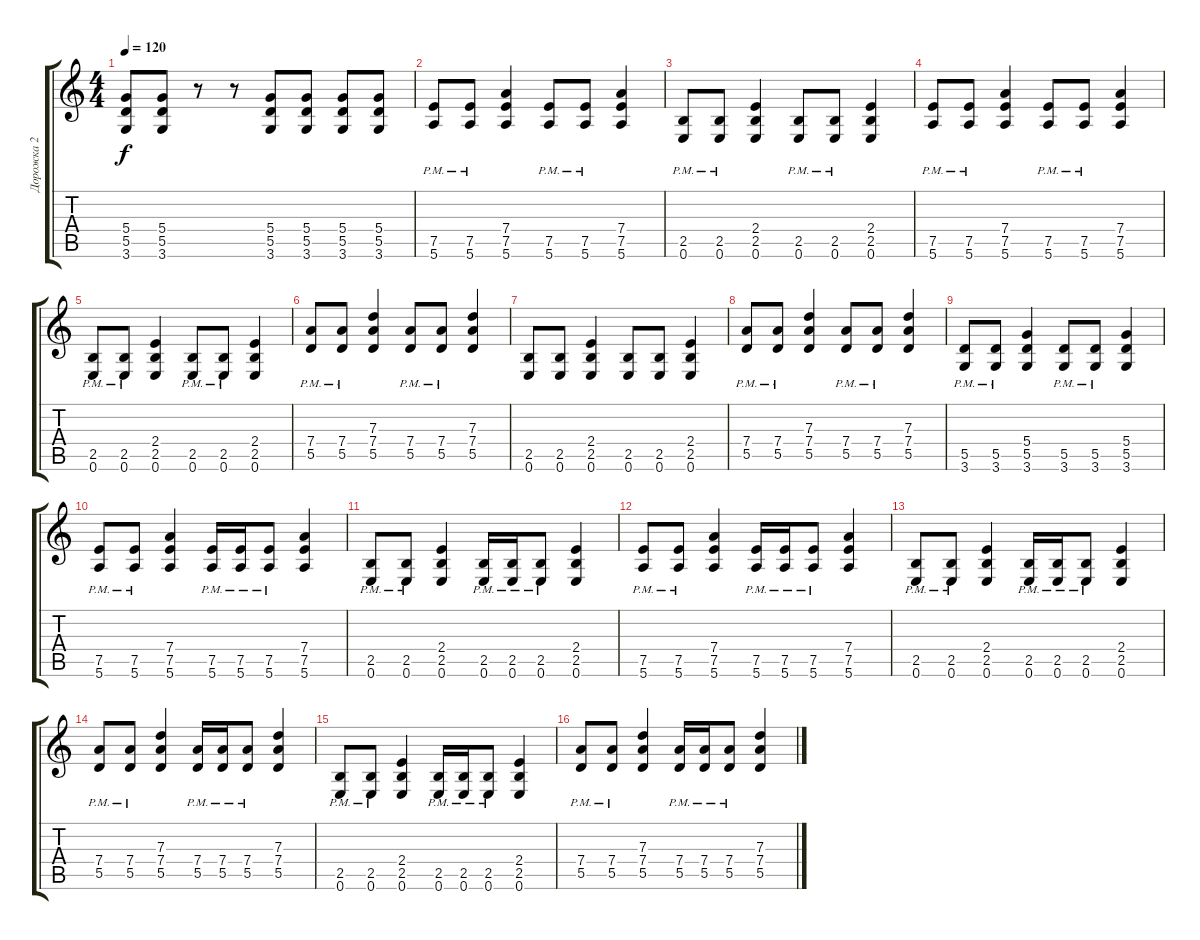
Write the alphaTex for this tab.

\track ("Дорожка 2" "Дорожка 2") {instrument distortionguitar}
\staff {score tabs}
\tuning (E4 B3 G3 D3 A2 E2) {hide}
\ts (4 4)
\tempo 120
\clef g2
\ks c
(5.4 5.5 3.6).8{dy f} (5.4 5.5 3.6).8 r.8 r.8 (5.4 5.5 3.6).8 (5.4 5.5 3.6).8 (5.4 5.5 3.6).8 (5.4 5.5 3.6).8 |
(7.5{pm} 5.6{pm}).8 (7.5{pm} 5.6{pm}).8 (7.4 7.5 5.6).4 (7.5{pm} 5.6{pm}).8 (7.5{pm} 5.6{pm}).8 (7.4 7.5 5.6).4 |
(2.5{pm} 0.6{pm}).8 (2.5{pm} 0.6{pm}).8 (2.4 2.5 0.6).4 (2.5{pm} 0.6{pm}).8 (2.5{pm} 0.6{pm}).8 (2.4 2.5 0.6).4 |
(7.5{pm} 5.6{pm}).8 (7.5{pm} 5.6{pm}).8 (7.4 7.5 5.6).4 (7.5{pm} 5.6{pm}).8 (7.5{pm} 5.6{pm}).8 (7.4 7.5 5.6).4 |
(2.5{pm} 0.6{pm}).8 (2.5{pm} 0.6{pm}).8 (2.4 2.5 0.6).4 (2.5{pm} 0.6{pm}).8 (2.5{pm} 0.6{pm}).8 (2.4 2.5 0.6).4 |
(7.4{pm} 5.5{pm}).8 (7.4{pm} 5.5{pm}).8 (7.3 7.4 5.5).4 (7.4{pm} 5.5{pm}).8 (7.4{pm} 5.5{pm}).8 (7.3 7.4 5.5).4 |
(2.5 0.6).8 (2.5 0.6).8 (2.4 2.5 0.6).4 (2.5 0.6).8 (2.5 0.6).8 (2.4 2.5 0.6).4 |
(7.4{pm} 5.5{pm}).8 (7.4{pm} 5.5{pm}).8 (7.3 7.4 5.5).4 (7.4{pm} 5.5{pm}).8 (7.4{pm} 5.5{pm}).8 (7.3 7.4 5.5).4 |
(5.5{pm} 3.6{pm}).8 (5.5{pm} 3.6{pm}).8 (5.4 5.5 3.6).4 (5.5{pm} 3.6{pm}).8 (5.5{pm} 3.6{pm}).8 (5.4 5.5 3.6).4 |
(7.5{pm} 5.6{pm}).8 (7.5{pm} 5.6{pm}).8 (7.4 7.5 5.6).4 (7.5{pm} 5.6{pm}).16 (7.5{pm} 5.6{pm}).16 (7.5{pm} 5.6{pm}).8 (7.4 7.5 5.6).4 |
(2.5{pm} 0.6{pm}).8 (2.5{pm} 0.6{pm}).8 (2.4 2.5 0.6).4 (2.5{pm} 0.6{pm}).16 (2.5{pm} 0.6{pm}).16 (2.5{pm} 0.6{pm}).8 (2.4 2.5 0.6).4 |
(7.5{pm} 5.6{pm}).8 (7.5{pm} 5.6{pm}).8 (7.4 7.5 5.6).4 (7.5{pm} 5.6{pm}).16 (7.5{pm} 5.6{pm}).16 (7.5{pm} 5.6{pm}).8 (7.4 7.5 5.6).4 |
(2.5{pm} 0.6{pm}).8 (2.5{pm} 0.6{pm}).8 (2.4 2.5 0.6).4 (2.5{pm} 0.6{pm}).16 (2.5{pm} 0.6{pm}).16 (2.5{pm} 0.6{pm}).8 (2.4 2.5 0.6).4 |
(7.4{pm} 5.5{pm}).8 (7.4{pm} 5.5{pm}).8 (7.3 7.4 5.5).4 (7.4{pm} 5.5{pm}).16 (7.4{pm} 5.5{pm}).16 (7.4{pm} 5.5{pm}).8 (7.3 7.4 5.5).4 |
(2.5{pm} 0.6{pm}).8 (2.5{pm} 0.6{pm}).8 (2.4 2.5 0.6).4 (2.5{pm} 0.6{pm}).16 (2.5{pm} 0.6{pm}).16 (2.5{pm} 0.6{pm}).8 (2.4 2.5 0.6).4 |
(7.4{pm} 5.5{pm}).8 (7.4{pm} 5.5{pm}).8 (7.3 7.4 5.5).4 (7.4{pm} 5.5{pm}).16 (7.4{pm} 5.5{pm}).16 (7.4{pm} 5.5{pm}).8 (7.3 7.4 5.5).4
